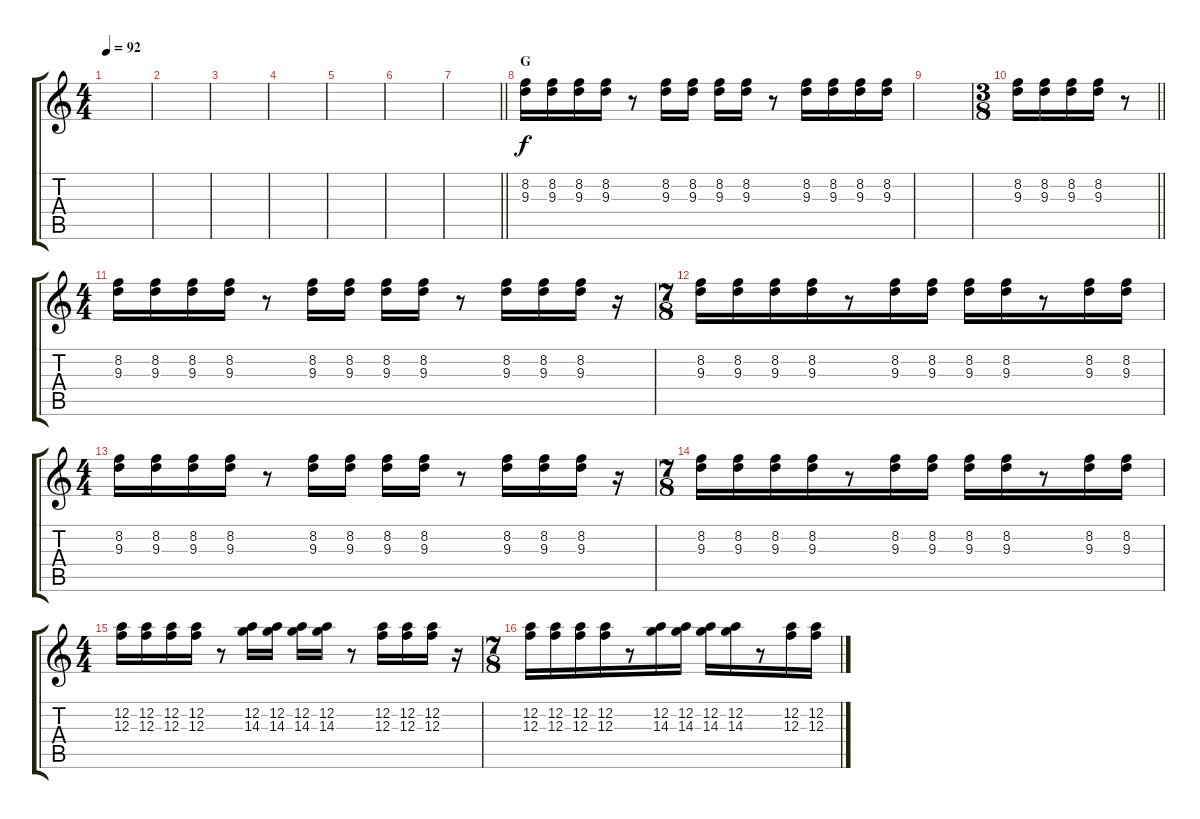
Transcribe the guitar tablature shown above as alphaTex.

\track "" {instrument overdrivenguitar}
\staff {score tabs}
\tuning (D4 A3 F3 C3 G2 C2) {hide}
\ts (4 4)
\tempo 92
\clef g2
\ks c
|
|
|
|
|
|
\barLineRight lightlight
|
\section ("" "G")
(8.2 9.3).16 (8.2 9.3).16 (8.2 9.3).16 (8.2 9.3).16 r.8 (8.2 9.3).16 (8.2 9.3).16 (8.2 9.3).16 (8.2 9.3).16 r.8 (8.2 9.3).16 (8.2 9.3).16 (8.2 9.3).16 (8.2 9.3).16 |
|
\ts (3 8)
\barLineRight lightlight
(8.2 9.3).16 (8.2 9.3).16 (8.2 9.3).16 (8.2 9.3).16 r.8 |
\ts (4 4)
(8.2 9.3).16 (8.2 9.3).16 (8.2 9.3).16 (8.2 9.3).16 r.8 (8.2 9.3).16 (8.2 9.3).16 (8.2 9.3).16 (8.2 9.3).16 r.8 (8.2 9.3).16 (8.2 9.3).16 (8.2 9.3).16 r.16 |
\ts (7 8)
(8.2 9.3).16 (8.2 9.3).16 (8.2 9.3).16 (8.2 9.3).16 r.8 (8.2 9.3).16 (8.2 9.3).16 (8.2 9.3).16 (8.2 9.3).16 r.8 (8.2 9.3).16 (8.2 9.3).16 |
\ts (4 4)
(8.2 9.3).16 (8.2 9.3).16 (8.2 9.3).16 (8.2 9.3).16 r.8 (8.2 9.3).16 (8.2 9.3).16 (8.2 9.3).16 (8.2 9.3).16 r.8 (8.2 9.3).16 (8.2 9.3).16 (8.2 9.3).16 r.16 |
\ts (7 8)
(8.2 9.3).16 (8.2 9.3).16 (8.2 9.3).16 (8.2 9.3).16 r.8 (8.2 9.3).16 (8.2 9.3).16 (8.2 9.3).16 (8.2 9.3).16 r.8 (8.2 9.3).16 (8.2 9.3).16 |
\ts (4 4)
(12.2 12.3).16 (12.2 12.3).16 (12.2 12.3).16 (12.2 12.3).16 r.8 (12.2 14.3).16 (12.2 14.3).16 (12.2 14.3).16 (12.2 14.3).16 r.8 (12.2 12.3).16 (12.2 12.3).16 (12.2 12.3).16 r.16 |
\ts (7 8)
(12.2 12.3).16 (12.2 12.3).16 (12.2 12.3).16 (12.2 12.3).16 r.8 (12.2 14.3).16 (12.2 14.3).16 (12.2 14.3).16 (12.2 14.3).16 r.8 (12.2 12.3).16 (12.2 12.3).16
